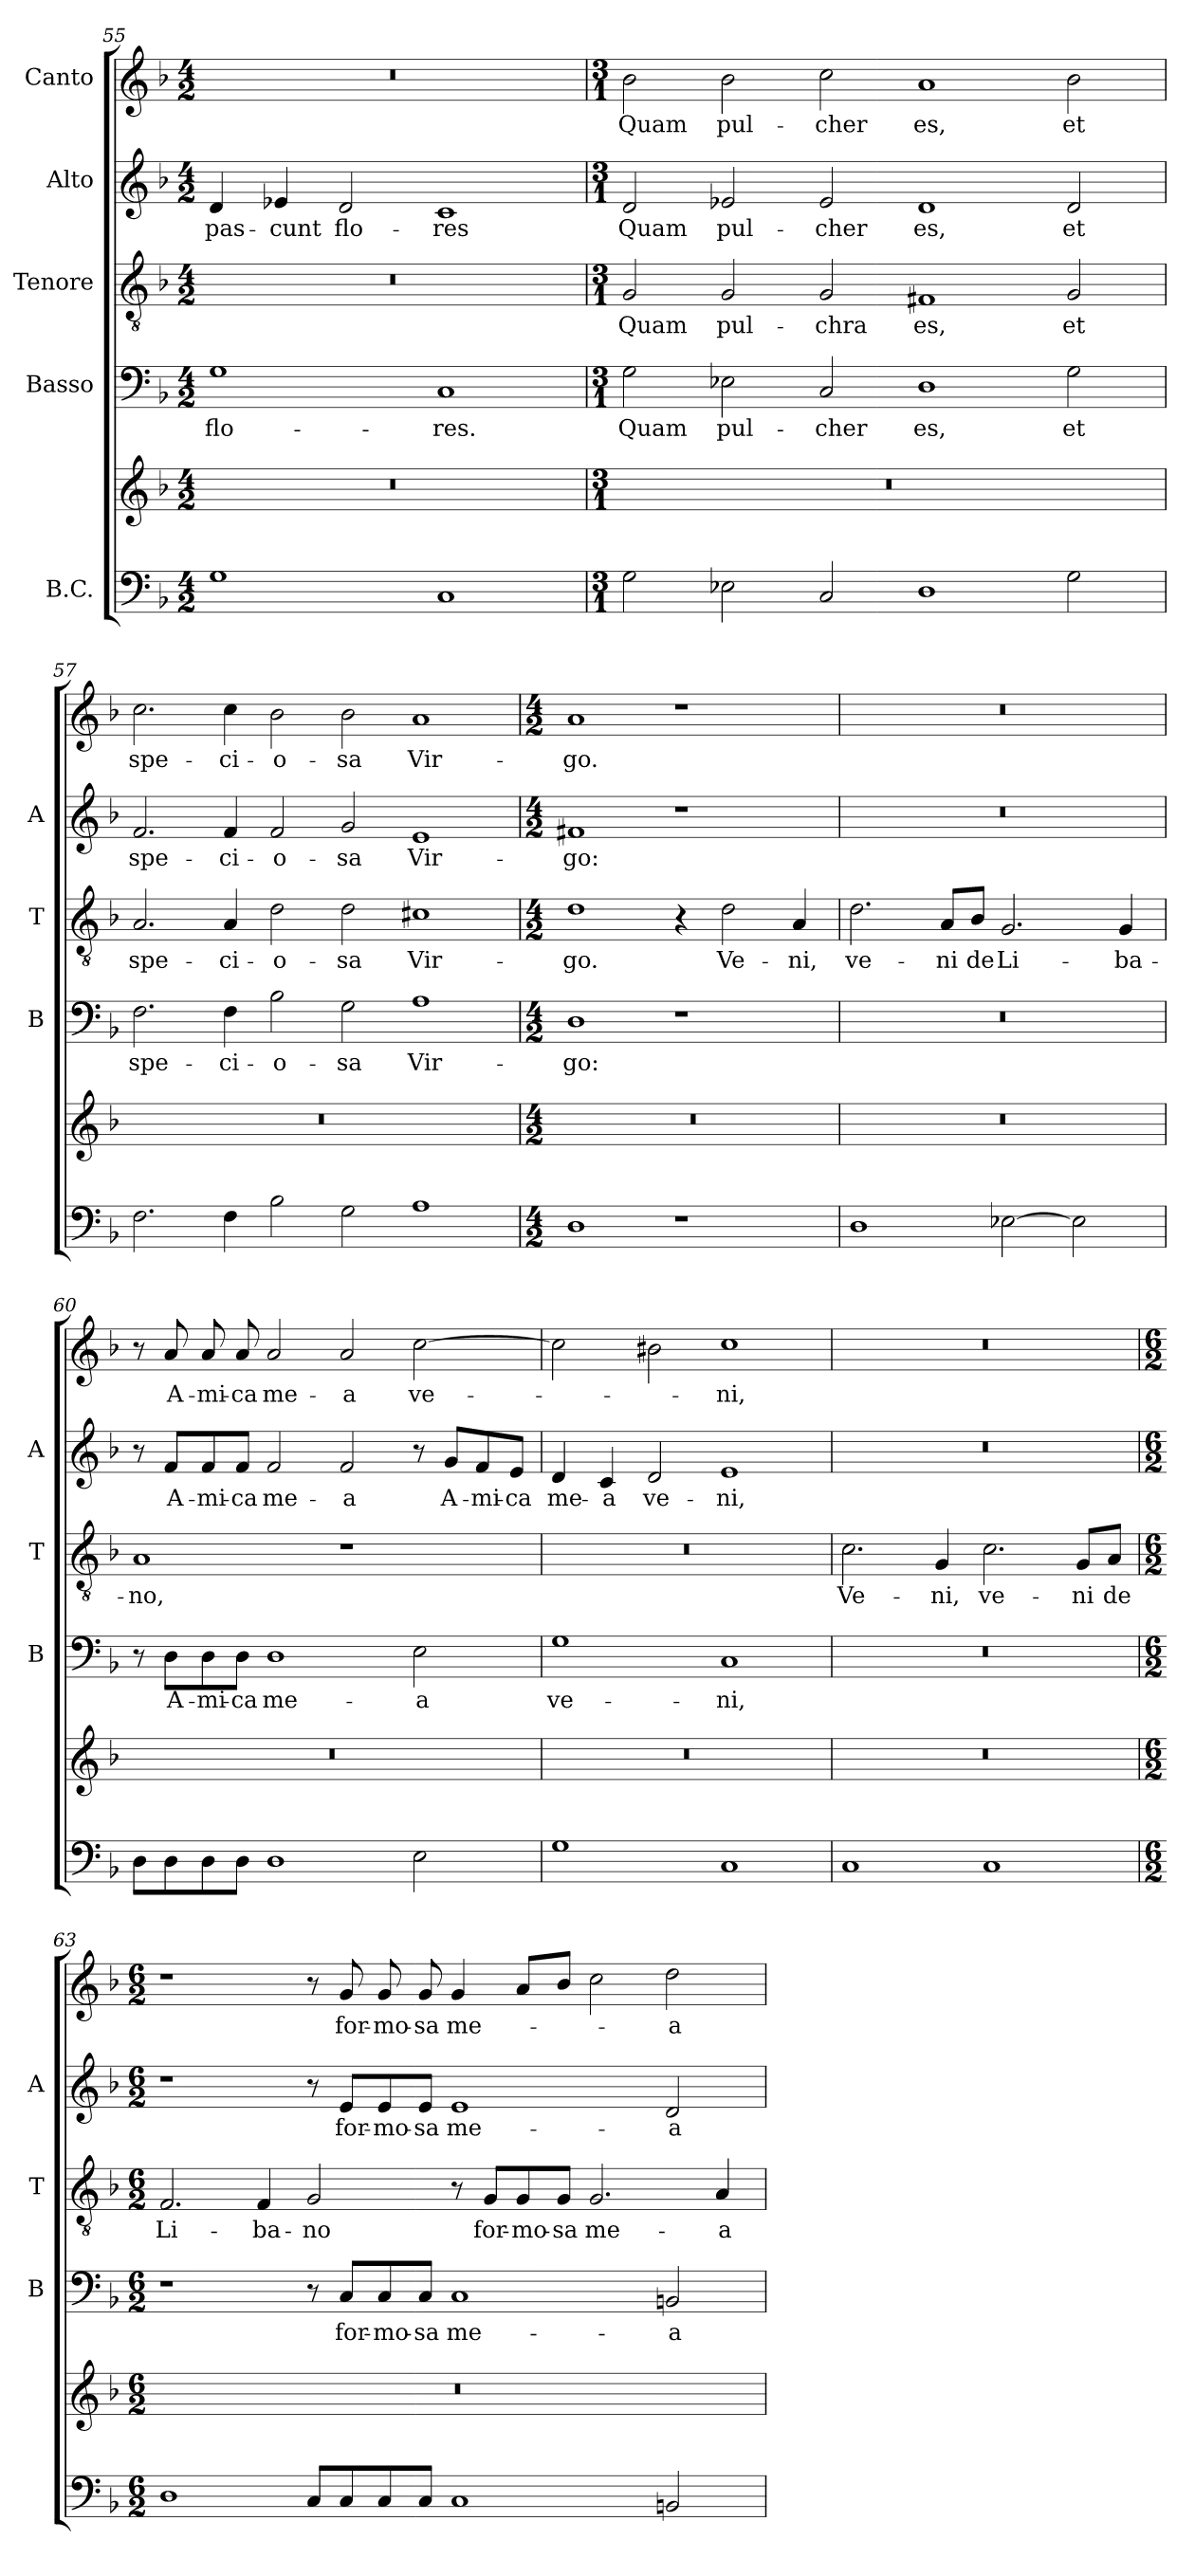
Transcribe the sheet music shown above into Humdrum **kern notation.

**kern	**kern	**kern	**text	**kern	**text	**kern	**text	**kern	**text
*part5	*part5	*part4	*part4	*part3	*part3	*part2	*part2	*part1	*part1
*staff6	*staff5	*staff4	*staff4	*staff3	*staff3	*staff2	*staff2	*staff1	*staff1
*I"B.C.	*	*I"Basso	*	*I"Tenore	*	*I"Alto	*	*I"Canto	*
*	*	*I'B	*	*I'T	*	*I'A	*	*	*
*clefF4	*clefG2	*clefF4	*	*clefGv2	*	*clefG2	*	*clefG2	*
*k[b-]	*k[b-]	*k[b-]	*	*k[b-]	*	*k[b-]	*	*k[b-]	*
*F:	*F:	*F:	*	*F:	*	*F:	*	*F:	*
*M4/2	*M4/2	*M4/2	*	*M4/2	*	*M4/2	*	*M4/2	*
=55	=55	=55	=55	=55	=55	=55	=55	=55	=55
!	!	!	!LO:LY:b	!	!	!	!LO:LY:b	!	!
1G	0r	1G	flo-	0r	.	4d/	pas-	0r	.
!	!	!	!	!	!	!	!LO:LY:b	!	!
.	.	.	.	.	.	4e-X/	-cunt	.	.
!	!	!	!	!	!	!	!LO:LY:b	!	!
.	.	.	.	.	.	2d/	flo-	.	.
!	!	!	!LO:LY:b	!	!	!	!LO:LY:b	!	!
1C	.	1C	-res.	.	.	1c	-res	.	.
!!LO:LB:g=z
=56	=56	=56	=56	=56	=56	=56	=56	=56	=56
*M3/1	*M3/1	*M3/1	*	*M3/1	*	*M3/1	*	*M3/1	*
!	!	!	!LO:LY:b	!	!LO:LY:b	!	!LO:LY:b	!	!LO:LY:b
2G\	0.r	2G\	Quam	2G/	Quam	2d/	Quam	2b-\	Quam
!	!	!	!LO:LY:b	!	!LO:LY:b	!	!LO:LY:b	!	!LO:LY:b
2E-X\	.	2E-X\	pul-	2G/	pul-	2e-X/	pul-	2b-\	pul-
!	!	!	!LO:LY:b	!	!LO:LY:b	!	!LO:LY:b	!	!LO:LY:b
2C/	.	2C/	-cher	2G/	-chra	2e-/	-cher	2cc\	-cher
!	!	!	!LO:LY:b	!	!LO:LY:b	!	!LO:LY:b	!	!LO:LY:b
1D	.	1D	es,	1F#X	es,	1d	es,	1a	es,
!	!	!	!LO:LY:b	!	!LO:LY:b	!	!LO:LY:b	!	!LO:LY:b
2G\	.	2G\	et	2G/	et	2d/	et	2b-\	et
=57	=57	=57	=57	=57	=57	=57	=57	=57	=57
!	!	!	!LO:LY:b	!	!LO:LY:b	!	!LO:LY:b	!	!LO:LY:b
2.F\	0.r	2.F\	spe-	2.A/	spe-	2.f/	spe-	2.cc\	spe-
!	!	!	!LO:LY:b	!	!LO:LY:b	!	!LO:LY:b	!	!LO:LY:b
4F\	.	4F\	-ci-	4A/	-ci-	4f/	-ci-	4cc\	-ci-
!	!	!	!LO:LY:b	!	!LO:LY:b	!	!LO:LY:b	!	!LO:LY:b
2B-\	.	2B-\	-o-	2d\	-o-	2f/	-o-	2b-\	-o-
!	!	!	!LO:LY:b	!	!LO:LY:b	!	!LO:LY:b	!	!LO:LY:b
2G\	.	2G\	-sa	2d\	-sa	2g/	-sa	2b-\	-sa
!	!	!	!LO:LY:b	!	!LO:LY:b	!	!LO:LY:b	!	!LO:LY:b
1A	.	1A	Vir-	1c#X	Vir-	1e	Vir-	1a	Vir-
=58	=58	=58	=58	=58	=58	=58	=58	=58	=58
*M4/2	*M4/2	*M4/2	*	*M4/2	*	*M4/2	*	*M4/2	*
!	!	!	!LO:LY:b	!	!LO:LY:b	!	!LO:LY:b	!	!LO:LY:b
1D	0r	1D	-go:	1d	-go.	1f#X	-go:	1a	-go.
1r	.	1r	.	4r	.	1r	.	1r	.
!	!	!	!	!	!LO:LY:b	!	!	!	!
.	.	.	.	2d\	Ve-	.	.	.	.
!	!	!	!	!	!LO:LY:b	!	!	!	!
.	.	.	.	4A/	-ni,	.	.	.	.
!!LO:PB:g=z
=59	=59	=59	=59	=59	=59	=59	=59	=59	=59
!	!	!	!	!	!LO:LY:b	!	!	!	!
1D	0r	0r	.	2.d\	ve-	0r	.	0r	.
!	!	!	!	!	!LO:LY:b	!	!	!	!
.	.	.	.	8A/L	-ni	.	.	.	.
!	!	!	!	!	!LO:LY:b	!	!	!	!
.	.	.	.	8B-/J	de	.	.	.	.
!	!	!	!	!	!LO:LY:b	!	!	!	!
[2E-X\	.	.	.	2.G/	Li-	.	.	.	.
2E-\]	.	.	.	.	.	.	.	.	.
!	!	!	!	!	!LO:LY:b	!	!	!	!
.	.	.	.	4G/	-ba-	.	.	.	.
=60	=60	=60	=60	=60	=60	=60	=60	=60	=60
!	!	!	!	!	!LO:LY:b	!	!	!	!
8D\L	0r	8r	.	1A	-no,	8r	.	8r	.
!	!	!	!LO:LY:b	!	!	!	!LO:LY:b	!	!LO:LY:b
8D\	.	8D\L	A-	.	.	8f/L	A-	8a/	A-
!	!	!	!LO:LY:b	!	!	!	!LO:LY:b	!	!LO:LY:b
8D\	.	8D\	-mi-	.	.	8f/	-mi-	8a/	-mi-
!	!	!	!LO:LY:b	!	!	!	!LO:LY:b	!	!LO:LY:b
8D\J	.	8D\J	-ca	.	.	8f/J	-ca	8a/	-ca
!	!	!	!LO:LY:b	!	!	!	!LO:LY:b	!	!LO:LY:b
1D	.	1D	me-	.	.	2f/	me-	2a/	me-
!	!	!	!	!	!	!	!LO:LY:b	!	!LO:LY:b
.	.	.	.	1r	.	2f/	-a	2a/	-a
!	!	!	!LO:LY:b	!	!	!	!	!	!LO:LY:b
2E\	.	2E\	-a	.	.	8r	.	[2cc\	ve-
!	!	!	!	!	!	!	!LO:LY:b	!	!
.	.	.	.	.	.	8g/L	A-	.	.
!	!	!	!	!	!	!	!LO:LY:b	!	!
.	.	.	.	.	.	8f/	-mi-	.	.
!	!	!	!	!	!	!	!LO:LY:b	!	!
.	.	.	.	.	.	8e/J	-ca	.	.
=61	=61	=61	=61	=61	=61	=61	=61	=61	=61
!	!	!	!LO:LY:b	!	!	!	!LO:LY:b	!	!
1G	0r	1G	ve-	0r	.	4d/	me-	2cc\]	.
!	!	!	!	!	!	!	!LO:LY:b	!	!
.	.	.	.	.	.	4c/	-a	.	.
!	!	!	!	!	!	!	!LO:LY:b	!	!
.	.	.	.	.	.	2d/	ve-	2b#X\	.
!	!	!	!LO:LY:b	!	!	!	!LO:LY:b	!	!LO:LY:b
1C	.	1C	-ni,	.	.	1e	-ni,	1cc	-ni,
!!LO:LB:g=z
=62	=62	=62	=62	=62	=62	=62	=62	=62	=62
!	!	!	!	!	!LO:LY:b	!	!	!	!
1C	0r	0r	.	2.c\	Ve-	0r	.	0r	.
!	!	!	!	!	!LO:LY:b	!	!	!	!
.	.	.	.	4G/	-ni,	.	.	.	.
!	!	!	!	!	!LO:LY:b	!	!	!	!
1C	.	.	.	2.c\	ve-	.	.	.	.
!	!	!	!	!	!LO:LY:b	!	!	!	!
.	.	.	.	8G/L	-ni	.	.	.	.
!	!	!	!	!	!LO:LY:b	!	!	!	!
.	.	.	.	8A/J	de	.	.	.	.
=63	=63	=63	=63	=63	=63	=63	=63	=63	=63
*M6/2	*M6/2	*M6/2	*	*M6/2	*	*M6/2	*	*M6/2	*
!	!	!	!	!	!LO:LY:b	!	!	!	!
1D	0.r	1r	.	2.F/	Li-	1r	.	1r	.
!	!	!	!	!	!LO:LY:b	!	!	!	!
.	.	.	.	4F/	-ba-	.	.	.	.
!	!	!	!	!	!LO:LY:b	!	!	!	!
8C/L	.	8r	.	2G/	-no	8r	.	8r	.
!	!	!	!LO:LY:b	!	!	!	!LO:LY:b	!	!LO:LY:b
8C/	.	8C/L	for-	.	.	8e/L	for-	8g/	for-
!	!	!	!LO:LY:b	!	!	!	!LO:LY:b	!	!LO:LY:b
8C/	.	8C/	-mo-	.	.	8e/	-mo-	8g/	-mo-
!	!	!	!LO:LY:b	!	!	!	!LO:LY:b	!	!LO:LY:b
8C/J	.	8C/J	-sa	.	.	8e/J	-sa	8g/	-sa
!	!	!	!LO:LY:b	!	!	!	!LO:LY:b	!	!LO:LY:b
1C	.	1C	me-	8r	.	1e	me-	4g/	me-
!	!	!	!	!	!LO:LY:b	!	!	!	!
.	.	.	.	8G/L	for-	.	.	.	.
!	!	!	!	!	!LO:LY:b	!	!	!	!
.	.	.	.	8G/	-mo-	.	.	8a/L	.
!	!	!	!	!	!LO:LY:b	!	!	!	!
.	.	.	.	8G/J	-sa	.	.	8b-/J	.
!	!	!	!	!	!LO:LY:b	!	!	!	!
.	.	.	.	2.G/	me-	.	.	2cc\	.
!	!	!	!LO:LY:b	!	!	!	!LO:LY:b	!	!LO:LY:b
2BBn/	.	2BBn/	-a	.	.	2d/	-a	2dd\	-a
!	!	!	!	!	!LO:LY:b	!	!	!	!
.	.	.	.	4A/	-a	.	.	.	.
=	=	=	=	=	=	=	=	=	=
*-	*-	*-	*-	*-	*-	*-	*-	*-	*-
